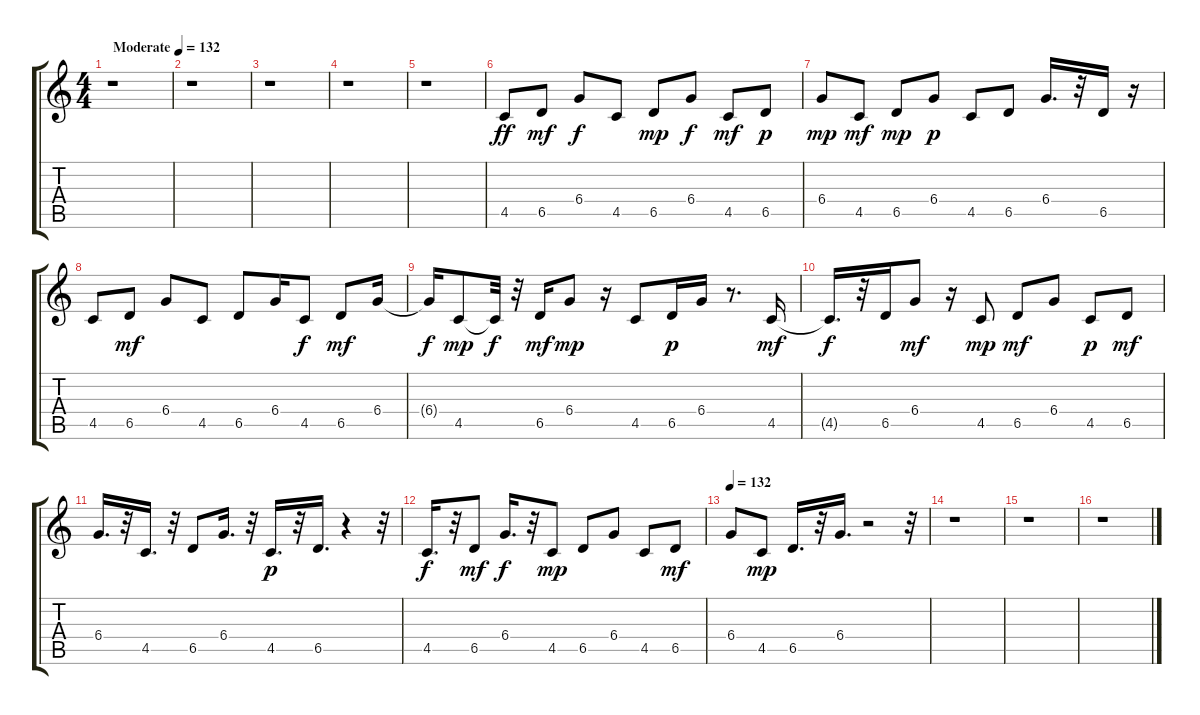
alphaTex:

\track "" {instrument overdrivenguitar}
\staff {score tabs}
\tuning (Eb4 Bb3 Gb3 Db3 Ab2 Eb2) {hide}
\ts (4 4)
\tempo (132 "Moderate")
\clef g2
\ks c
r.1{dy ff instrument overdrivenguitar} |
r.1 |
r.1 |
r.1 |
r.1 |
4.5.8 6.5.8{dy mf} 6.4.8{dy f} 4.5.8 6.5.8{dy mp} 6.4.8{dy f} 4.5.8{dy mf} 6.5.8{dy p} |
6.4.8{dy mp} 4.5.8{dy mf} 6.5.8{dy mp} 6.4.8{dy p} 4.5.8 6.5.8 6.4.16{d} r.32 6.5.16 r.16 |
4.5.8 6.5.8{dy mf} 6.4.8 4.5.8 6.5.8 6.4.16 4.5.8{dy f} 6.5.8{dy mf} 6.4.16 |
6.4{t}.16{dy f} 4.5.8{dy mp} 4.5{t}.32{dy f} r.32 6.5.16{dy mf} 6.4.8{dy mp} r.16 4.5.8 6.5.16{dy p} 6.4.16 r.8{d} 4.5.16{dy mf} |
4.5{t}.16{d dy f} r.32 6.5.16 6.4.8{dy mf} r.16 4.5.8{dy mp} 6.5.8{dy mf} 6.4.8 4.5.8{dy p} 6.5.8{dy mf} |
6.4.16{d} r.32 4.5.16{d} r.32 6.5.8 6.4.16{d} r.32 4.5.16{d dy p} r.32 6.5.16{d} r.4 r.32 |
4.5.16{d dy f} r.32 6.5.8{dy mf} 6.4.16{d dy f} r.32 4.5.8{dy mp} 6.5.8 6.4.8 4.5.8 6.5.8{dy mf} |
\tempo 132
6.4.8 4.5.8{dy mp} 6.5.16{d} r.32 6.4.16{d} r.2 r.32 |
r.1 |
r.1 |
r.1
